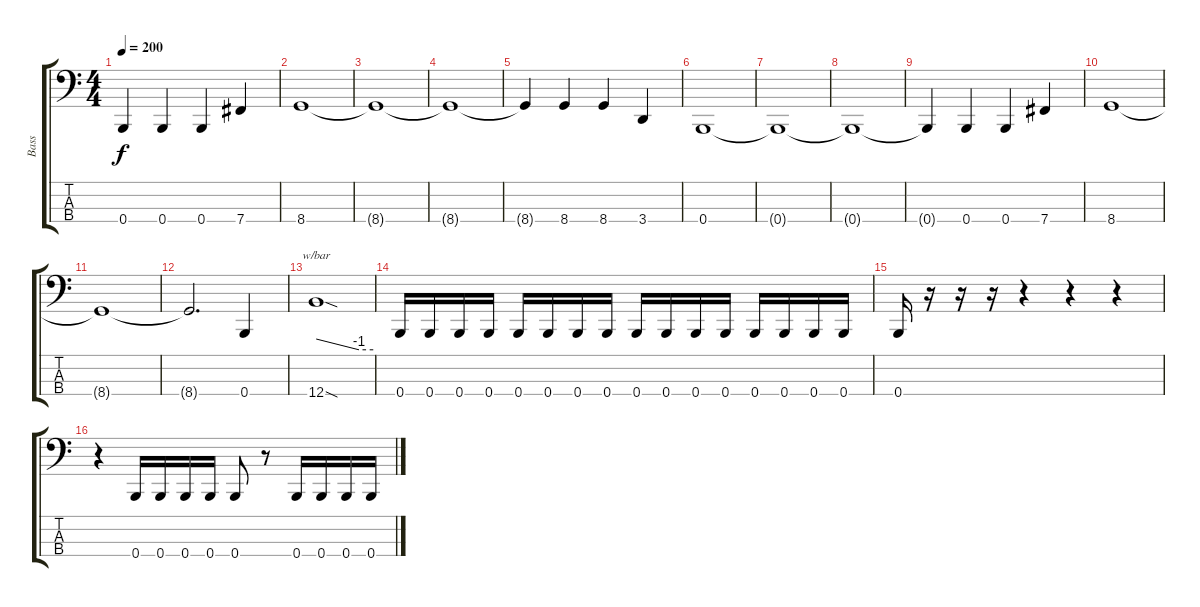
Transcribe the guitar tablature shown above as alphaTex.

\track ("Bass" "Bass") {instrument electricbasspick}
\staff {score tabs}
\tuning (E2 B1 Gb1 B0) {hide}
\ts (4 4)
\tempo 200
\clef f4
\ks c
0.4{t}.4{dy f} 0.4.4 0.4.4 7.4.4 |
8.4.1 |
8.4{t}.1 |
8.4{t}.1 |
8.4{t}.4 8.4.4 8.4.4 3.4.4 |
0.4.1 |
0.4{t}.1 |
0.4{t}.1 |
0.4{t}.4 0.4.4 0.4.4 7.4.4 |
8.4.1 |
8.4{t}.1 |
8.4{t}.2{d} 0.4.4 |
12.4{sod}.1{tbe (custom default 0 0 45 -4 60 -4)} |
0.4.16 0.4.16 0.4.16 0.4.16 0.4.16 0.4.16 0.4.16 0.4.16 0.4.16 0.4.16 0.4.16 0.4.16 0.4.16 0.4.16 0.4.16 0.4.16 |
0.4.16 r.16 r.16 r.16 r.4 r.4 r.4 |
r.4 0.4.16 0.4.16 0.4.16 0.4.16 0.4.8 r.8 0.4.16 0.4.16 0.4.16 0.4.16
